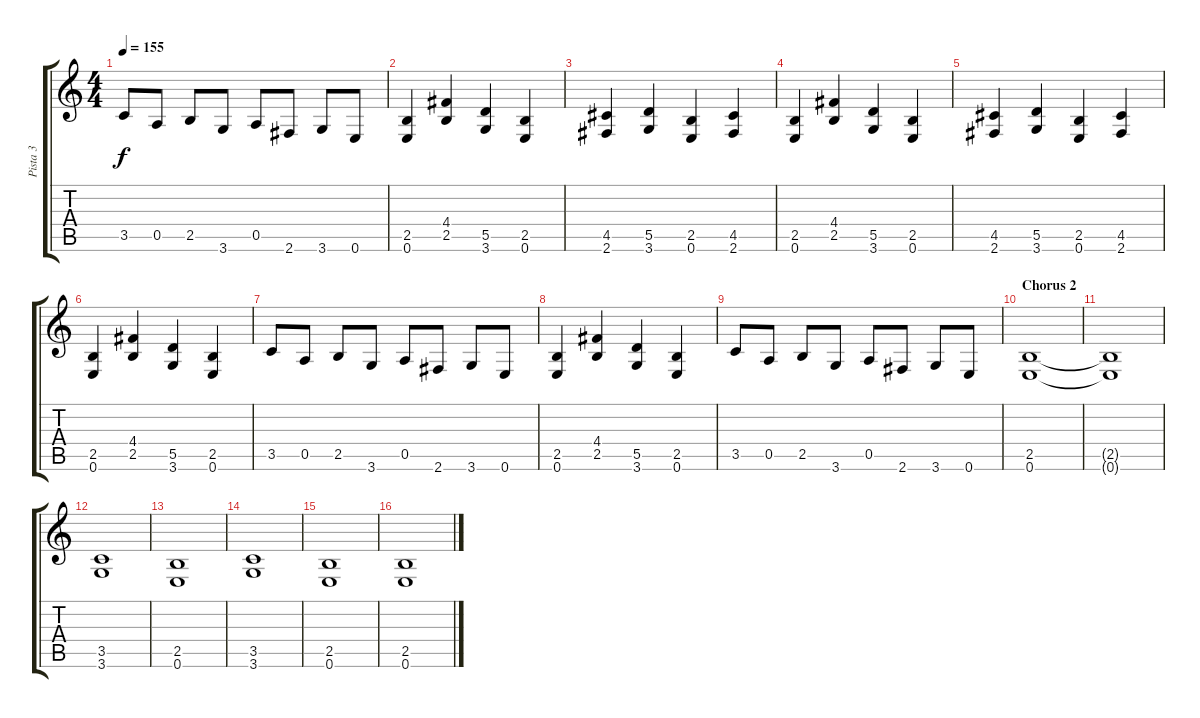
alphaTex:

\track ("Pista 3" "Pista 3") {instrument distortionguitar}
\staff {score tabs}
\tuning (E4 B3 G3 D3 A2 E2) {hide}
\ts (4 4)
\tempo 155
\clef g2
\ks c
3.5.8{dy f} 0.5.8 2.5.8 3.6.8 0.5.8 2.6.8 3.6.8 0.6.8 |
(2.5 0.6).4 (4.4 2.5).4 (5.5 3.6).4 (2.5 0.6).4 |
(4.5 2.6).4 (5.5 3.6).4 (2.5 0.6).4 (4.5 2.6).4 |
(2.5 0.6).4 (4.4 2.5).4 (5.5 3.6).4 (2.5 0.6).4 |
(4.5 2.6).4 (5.5 3.6).4 (2.5 0.6).4 (4.5 2.6).4 |
(2.5 0.6).4 (4.4 2.5).4 (5.5 3.6).4 (2.5 0.6).4 |
3.5.8 0.5.8 2.5.8 3.6.8 0.5.8 2.6.8 3.6.8 0.6.8 |
(2.5 0.6).4 (4.4 2.5).4 (5.5 3.6).4 (2.5 0.6).4 |
3.5.8 0.5.8 2.5.8 3.6.8 0.5.8 2.6.8 3.6.8 0.6.8 |
\section ("" "Chorus 2")
(2.5 0.6).1 |
(2.5{t} 0.6{t}).1 |
(3.5 3.6).1 |
(2.5 0.6).1 |
(3.5 3.6).1 |
(2.5 0.6).1 |
(2.5 0.6).1
